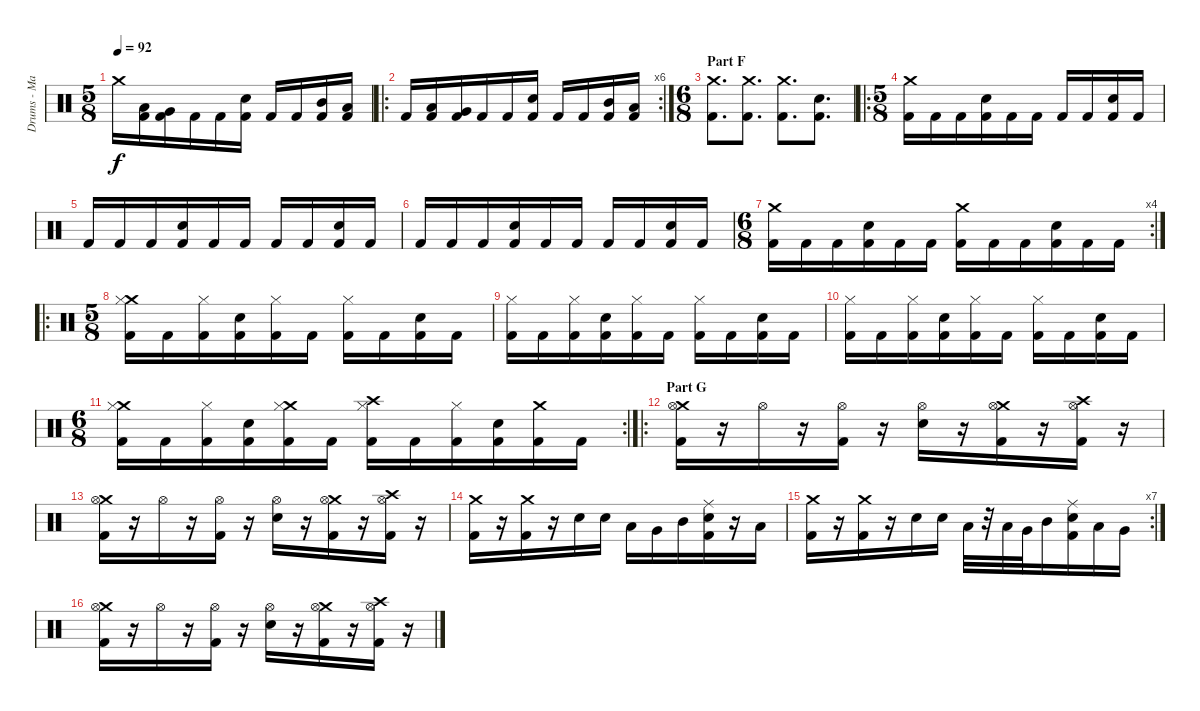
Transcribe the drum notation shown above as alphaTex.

\track ("Drums - Martin Mendez" "Drums - Ma") {instrument percussion}
\staff {score}
\articulation defaults
\ts (5 8)
\tempo 92
\clef neutral
\ks c "Crash medium (hit)".16{dy f}
("Low Tom (hit)" "Kick (hit) 2").16 ("Very Low Tom (hit)" "Kick (hit) 2").16 "Kick (hit) 2".16 "Kick (hit) 2".16 ("Snare (hit) 2" "Kick (hit) 2").16 "Kick (hit) 2".16 "Kick (hit) 2".16 ("Mid Tom (hit)" "Kick (hit) 2").16 ("Low Tom (hit)" "Kick (hit) 2").16 |
\ro
\rc 6 "Kick (hit) 2".16
("Low Tom (hit)" "Kick (hit) 2").16 ("Very Low Tom (hit)" "Kick (hit) 2").16 "Kick (hit) 2".16 "Kick (hit) 2".16 ("Snare (hit) 2" "Kick (hit) 2").16 "Kick (hit) 2".16 "Kick (hit) 2".16 ("Mid Tom (hit)" "Kick (hit) 2").16 ("Low Tom (hit)" "Kick (hit) 2").16 |
\ts (6 8)
\section ("" "Part F")
("Crash medium (hit)" "Kick (hit) 2").8{d} ("Crash medium (hit)" "Kick (hit) 2").8{d} ("Crash medium (hit)" "Kick (hit) 2").8{d} ("Snare (hit) 2" "Kick (hit) 2").8{d} |
\ro
\ts (5 8)
("Crash medium (hit)" "Kick (hit) 2").16 "Kick (hit) 2".16 "Kick (hit) 2".16 ("Snare (hit) 2" "Kick (hit) 2").16 "Kick (hit) 2".16 "Kick (hit) 2".16 "Kick (hit) 2".16 "Kick (hit) 2".16 ("Snare (hit) 2" "Kick (hit) 2").16 "Kick (hit) 2".16 |
"Kick (hit) 2".16 "Kick (hit) 2".16 "Kick (hit) 2".16 ("Snare (hit) 2" "Kick (hit) 2").16 "Kick (hit) 2".16 "Kick (hit) 2".16 "Kick (hit) 2".16 "Kick (hit) 2".16 ("Snare (hit) 2" "Kick (hit) 2").16 "Kick (hit) 2".16 |
"Kick (hit) 2".16 "Kick (hit) 2".16 "Kick (hit) 2".16 ("Snare (hit) 2" "Kick (hit) 2").16 "Kick (hit) 2".16 "Kick (hit) 2".16 "Kick (hit) 2".16 "Kick (hit) 2".16 ("Snare (hit) 2" "Kick (hit) 2").16 "Kick (hit) 2".16 |
\rc 4
\ts (6 8)
("Crash medium (hit)" "Kick (hit) 2").16 "Kick (hit) 2".16 "Kick (hit) 2".16 ("Snare (hit) 2" "Kick (hit) 2").16 "Kick (hit) 2".16 "Kick (hit) 2".16 ("Crash medium (hit)" "Kick (hit) 2").16 "Kick (hit) 2".16 "Kick (hit) 2".16 ("Snare (hit) 2" "Kick (hit) 2").16 "Kick (hit) 2".16 "Kick (hit) 2".16 |
\ro
\ts (5 8)
("Crash medium (hit)" "Hi-Hat (closed)" "Kick (hit) 2").16 "Kick (hit) 2".16 ("Hi-Hat (closed)" "Kick (hit) 2").16 ("Snare (hit) 2" "Kick (hit) 2").16 ("Hi-Hat (closed)" "Kick (hit) 2").16 "Kick (hit) 2".16 ("Hi-Hat (closed)" "Kick (hit) 2").16 "Kick (hit) 2".16 ("Snare (hit) 2" "Kick (hit) 2").16 "Kick (hit) 2".16 |
("Hi-Hat (closed)" "Kick (hit) 2").16 "Kick (hit) 2".16 ("Hi-Hat (closed)" "Kick (hit) 2").16 ("Snare (hit) 2" "Kick (hit) 2").16 ("Hi-Hat (closed)" "Kick (hit) 2").16 "Kick (hit) 2".16 ("Hi-Hat (closed)" "Kick (hit) 2").16 "Kick (hit) 2".16 ("Snare (hit) 2" "Kick (hit) 2").16 "Kick (hit) 2".16 |
("Hi-Hat (closed)" "Kick (hit) 2").16 "Kick (hit) 2".16 ("Hi-Hat (closed)" "Kick (hit) 2").16 ("Snare (hit) 2" "Kick (hit) 2").16 ("Hi-Hat (closed)" "Kick (hit) 2").16 "Kick (hit) 2".16 ("Hi-Hat (closed)" "Kick (hit) 2").16 "Kick (hit) 2".16 ("Snare (hit) 2" "Kick (hit) 2").16 "Kick (hit) 2".16 |
\rc 2
\ts (6 8)
("Crash medium (hit)" "Hi-Hat (closed)" "Kick (hit) 2").16 "Kick (hit) 2".16 ("Hi-Hat (closed)" "Kick (hit) 2").16 ("Snare (hit) 2" "Kick (hit) 2").16 ("Crash medium (hit)" "Hi-Hat (closed)" "Kick (hit) 2").16 "Kick (hit) 2".16 ("Crash high (hit)" "Hi-Hat (closed)" "Kick (hit) 2").16 "Kick (hit) 2".16 ("Hi-Hat (closed)" "Kick (hit) 2").16 ("Snare (hit) 2" "Kick (hit) 2").16 ("Crash medium (hit)" "Kick (hit) 2").16 "Kick (hit) 2".16 |
\ro
\section ("" "Part G")
("Crash medium (hit)" "Hi-Hat (open)" "Kick (hit) 2").16 r.16 "Hi-Hat (open)".16 r.16 ("Hi-Hat (open)" "Kick (hit) 2").16 r.16 ("Hi-Hat (open)" "Snare (hit) 2").16 r.16 ("Crash medium (hit)" "Hi-Hat (open)" "Kick (hit) 2").16 r.16 ("Crash high (hit)" "Hi-Hat (open)" "Kick (hit) 2").16 r.16 |
("Crash medium (hit)" "Hi-Hat (open)" "Kick (hit) 2").16 r.16 "Hi-Hat (open)".16 r.16 ("Hi-Hat (open)" "Kick (hit) 2").16 r.16 ("Hi-Hat (open)" "Snare (hit) 2").16 r.16 ("Crash medium (hit)" "Hi-Hat (open)" "Kick (hit) 2").16 r.16 ("Crash high (hit)" "Hi-Hat (open)" "Kick (hit) 2").16 r.16 |
("Crash medium (hit)" "Kick (hit) 2").16 r.16 ("Crash medium (hit)" "Kick (hit) 2").16 r.16 "Snare (hit) 2".16 "Snare (hit) 2".16 "Low Tom (hit)".16 "Very Low Tom (hit)".16 "Mid Tom (hit)".16 ("Ride (middle)" "Snare (hit) 2" "Kick (hit) 2").16 r.16 "Low Tom (hit)".16 |
\rc 7
("Crash medium (hit)" "Kick (hit) 2").16 r.16 ("Crash medium (hit)" "Kick (hit) 2").16 r.16 "Snare (hit) 2".16 "Snare (hit) 2".16 "Low Tom (hit)".32 r.32 "Low Tom (hit)".32 "Very Low Tom (hit)".32 "Mid Tom (hit)".16 ("Ride (middle)" "Snare (hit) 2" "Kick (hit) 2").16 "Low Tom (hit)".16 "Very Low Tom (hit)".16 |
("Crash medium (hit)" "Hi-Hat (open)" "Kick (hit) 2").16 r.16 "Hi-Hat (open)".16 r.16 ("Hi-Hat (open)" "Kick (hit) 2").16 r.16 ("Hi-Hat (open)" "Snare (hit) 2").16 r.16 ("Crash medium (hit)" "Hi-Hat (open)" "Kick (hit) 2").16 r.16 ("Crash high (hit)" "Hi-Hat (open)" "Kick (hit) 2").16 r.16
